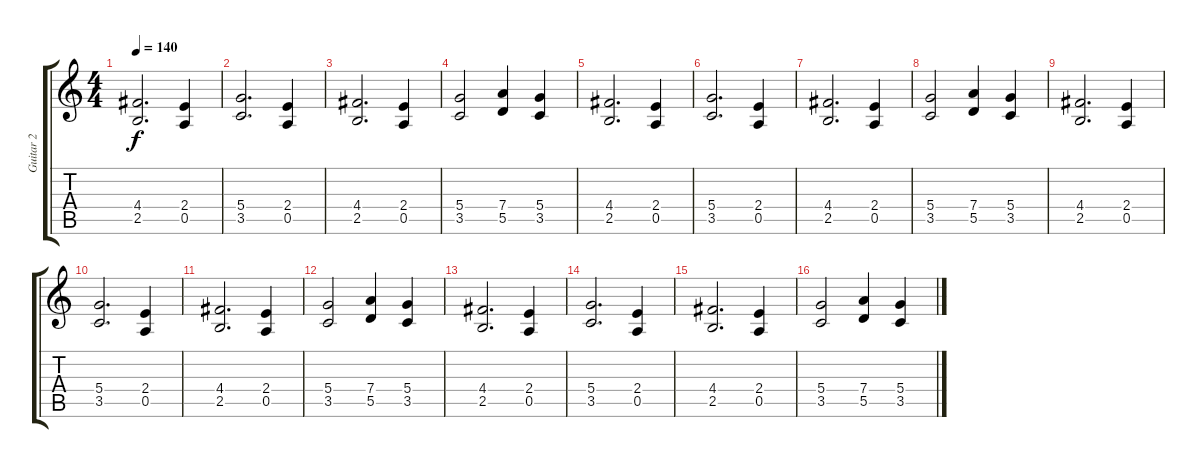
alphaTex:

\track ("Guitar 2" "Guitar 2") {instrument distortionguitar}
\staff {score tabs}
\tuning (E4 B3 G3 D3 A2 E2) {hide}
\ts (4 4)
\tempo 140
\clef g2
\ks c
(4.4 2.5).2{d dy f} (2.4 0.5).4 |
(5.4 3.5).2{d} (2.4 0.5).4 |
(4.4 2.5).2{d} (2.4 0.5).4 |
(5.4 3.5).2 (7.4 5.5).4 (5.4 3.5).4 |
(4.4 2.5).2{d} (2.4 0.5).4 |
(5.4 3.5).2{d} (2.4 0.5).4 |
(4.4 2.5).2{d} (2.4 0.5).4 |
(5.4 3.5).2 (7.4 5.5).4 (5.4 3.5).4 |
(4.4 2.5).2{d} (2.4 0.5).4 |
(5.4 3.5).2{d} (2.4 0.5).4 |
(4.4 2.5).2{d} (2.4 0.5).4 |
(5.4 3.5).2 (7.4 5.5).4 (5.4 3.5).4 |
(4.4 2.5).2{d} (2.4 0.5).4 |
(5.4 3.5).2{d} (2.4 0.5).4 |
(4.4 2.5).2{d} (2.4 0.5).4 |
(5.4 3.5).2 (7.4 5.5).4 (5.4 3.5).4
